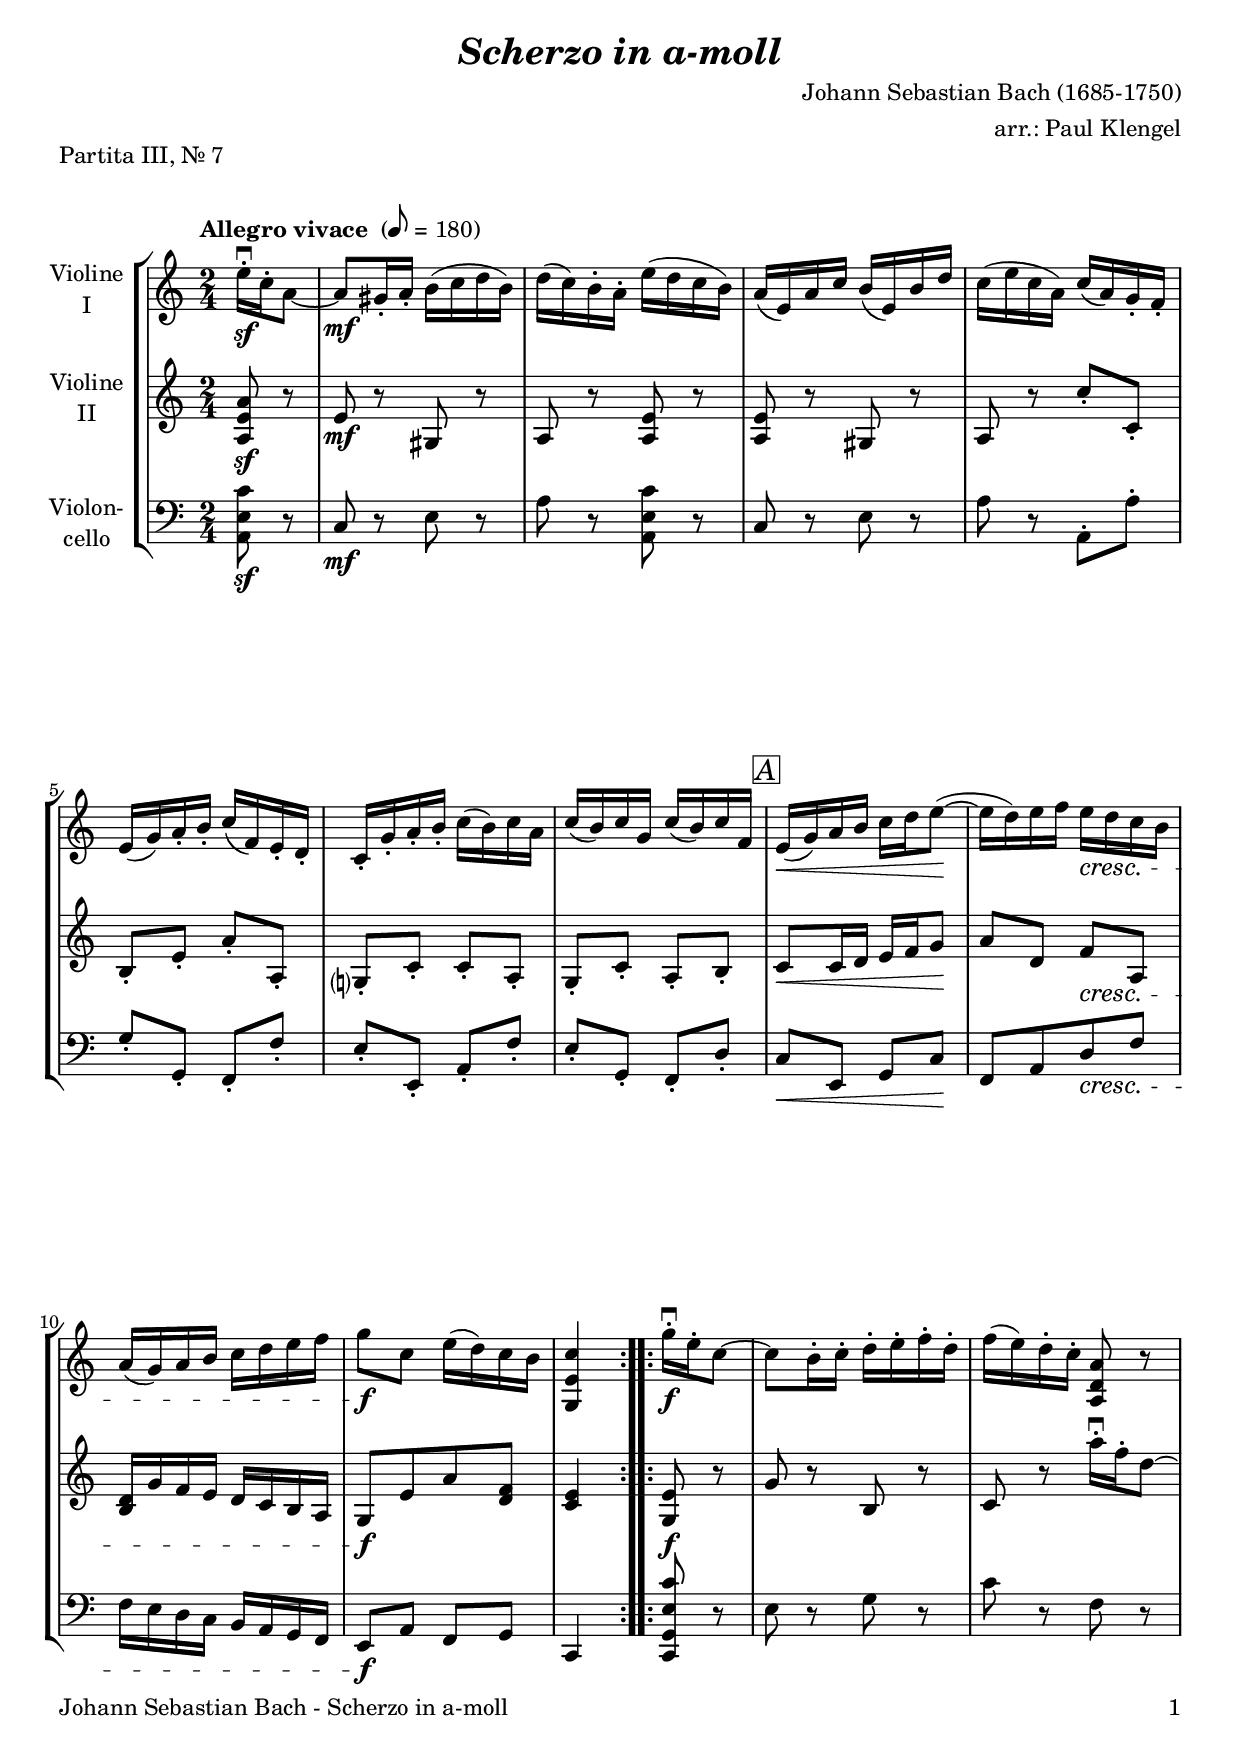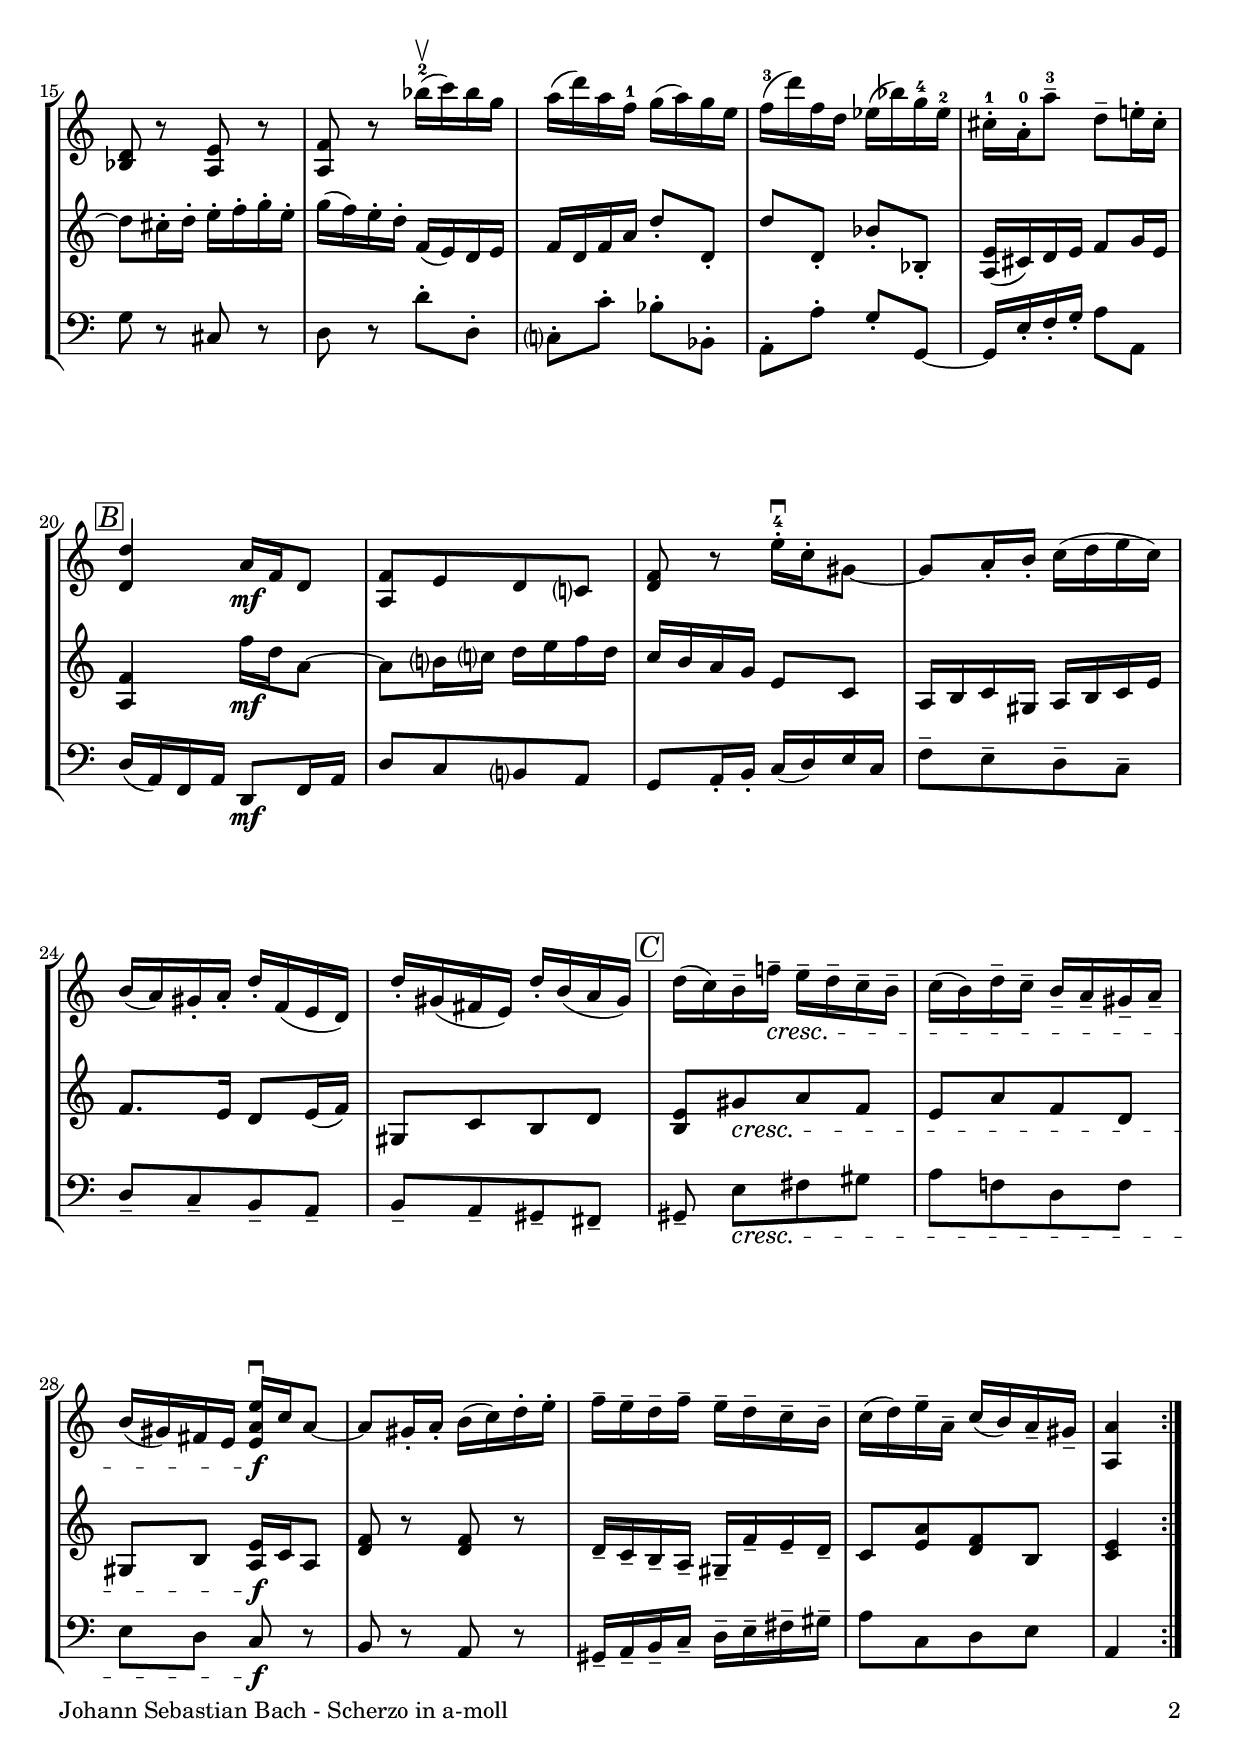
\version "2.24.4"
\include "deutsch.ly"
  
#(set-global-staff-size 20)

\header {
  title     = \markup \bold \italic "Scherzo in a-moll"
  composer  = "Johann Sebastian Bach (1685-1750)"
  arranger  = "arr.: Paul Klengel"
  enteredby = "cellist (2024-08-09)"
  piece     = "Partita III, Nr. 7"
}

voiceconsts = {
  \key a \minor
  \time 2/4
  \clef "treble"
%  \numericTimeSignature
  \compressEmptyMeasures
% Set default beaming for all staves
%  \set Timing.beamExceptions = #'()
%  \set Timing.baseMoment     = #(ly:make-moment 1 4)
%  \set Timing.beatStructure  = #'(1 1 1)
  \tempo "Allegro vivace " 8=180
}

mivl = "violin"
miva = "viola"
mipz = "pizzicato strings"
mivc = "cello"

boxa = \mark \markup \box \italic "A"
boxb = \mark \markup \box \italic "B"
boxc = \mark \markup \box \italic "C"

va = \relative c'' {
  \voiceconsts

  \repeat volta 2 {
    \partial 4 e16-.\downbow\sf c-. a8~
    a\mf gis16-. a-. h( c d h)
    d( c) h-. a-. e'( d c h)
    a( e) a c h( e,) h' d
    c( e c a) c( a) g-. f-.

    e( g) a-. h-. c( f,) e-. d-.
    c-. g'-. a-. h-. c( h) c a
    c( h) c g c( h) c f, \boxa
    e(\< g) a h c d e8(~\!
    e16 d) e f e\cresc d c h

    a( g) a h c d e f
    g8\f c, e16( d) c h
    <g, e' c'>4
  }

  \repeat volta 2 {
    g''16-.\downbow\f e-. c8~
    c h16-. c-. d-. e-. f-. d-.
    f( e) d-. c-. <a, d a'>8 r
    <b d> r <a e'> r

    <a f'> r b''16(-2\upbow c) b g
    a( d) a f-1 g( a) g e
    f(-3 d') f, d es( b') g-4 es-2
    cis-.-1 a-.-0 a'8---3 d,-- e!16-. cis-. \boxb
    <d, d'>4 a'16\mf f d8
    <a f'>8[ e' d c?]

    <d f> r e'16-.-4\downbow c-. gis8~
    gis a16-. h-. c( d e c)
    h( a) gis-. a-. d-. f,( e d)
    d'-. gis,( fis e) d'-. h( a gis) \boxc
    d'( c) h-- f'!--\cresc e-- d-- c-- h--

    c( h) d-- c-- h-- a-- gis-- a--
    h( gis) fis e <e a e'>\downbow\f c' a8~
    a gis16-. a-. h( c) d-. e-.
    f-- e-- d-- f-- e-- d-- c-- h--
    c( d) e-- a,-- c( h) a-- gis--
    \partial 4 <a, a'>4
  }
}

vb = \relative c' {
  \voiceconsts

  \repeat volta 2 {
    \partial 4 <a e' a>8\sf r
    e'\mf r gis, r
    a r <a e'> r
    <a e'> r gis r
    a r c'-. c,-.
    h-. e-. a-. a,-.
    g?-. c-. c-. a-.

    g-. c-. a-. h-. \boxa
    c\< c16 d e f g8\!
    a d, f\cresc a,
    <h d>16 g' f e d c h a
    g8[\f e' a <d, f>]
    <c e>4
  }

  \repeat volta 2 {
    <g e'>8\f r
    g' r h, r
    c r a''16-.\downbow f-. d8~
    d cis16-. d-. e-. f-. g-. e-.
    g( f) e-. d-. f,( e) d e

    f d f a d8-. d,-.
    d' d,-. b'-. b,-.
    <a e'>16( cis) d e f8 g16 e \boxb
    <a, f'>4 f''16\mf d a8~
    a h?16 c? d e f d

    c h a g e8 c
    a16 h c gis a h c e
    f8. e16 d8 e16( f)
    gis,8[ c h d] \boxc
    <h e>[ gis'\cresc a f]
    
    e[ a f d]
    gis, h <a e'>16\f c a8
    <d f> r <d f> r
    d16-- c-- h-- a-- gis-- f'-- e-- d--
    c8[ <e a> <d f> h]
    \partial 4 <c e>4
  }
}

vc = \relative c {
  \voiceconsts
  \clef "bass"
  
  \repeat volta 2 {
    \partial 4 <a e' c'>8\sf r
    c\mf r e r
    a r <a, e' c'> r
    c r e r
    a r a,-. a'-.
    g-. g,-. f-. f'-.

    e-. e,-. a-. f'-.
    e-. g,-. f-. d'-. \boxa
    c\< e, g c\!
    f,[ a d\cresc f]
    f16 e d c h a g f

    e8\f a f g]
    c,4
  }

  \repeat volta 2 {
    <c g' e' c'>8 r
    e' r g r
    c r f, r
    g r cis, r
    d r d'-. d,-.

    c?-. c'-. b-. b,-.
    a-. a'-. g-. g,~
    g16 e'-. f-. g-. a8 a, \boxb
    d16( a) f a d,8\mf f16 a
    d8[ c h? a]

    g a16-. h-. c( d) e c
    f8[-- e-- d-- c]--
    d[-- c-- h-- a]--
    h[-- a-- gis-- fis]-- \boxc
    gis-- e'[\cresc fis gis]

    a[ f! d f]
    e d c\f r
    h r a r
    gis16-- a-- h-- c-- d-- e-- fis-- gis--
    a8[ c, d e]
    \partial 4 a,4
  }
}


music = \new StaffGroup <<
      \new Staff {
	\set Staff.midiInstrument = \mivl
	\set Staff.instrumentName = \markup \center-column { "Violine" "I" }
	\transpose a a { \va }
      }

      \new Staff {
	\set Staff.midiInstrument = \mivl
	\set Staff.instrumentName = \markup \center-column { "Violine" "II" }
	\transpose a a { \vb }
      }

      \new Staff {
	\set Staff.midiInstrument = \mivc
	\set Staff.instrumentName = \markup \center-column { "Violon-" "cello" }
	\transpose a a { \vc }
      }
>>

\book {
  \paper {
    print-page-number = ##t
    print-first-page-number = ##t
    ragged-last-bottom = ##f
    oddHeaderMarkup = \markup \null
    evenHeaderMarkup = \markup \null
    oddFooterMarkup = \markup {
      \fill-line {
        \if \should-print-page-number
        "Johann Sebastian Bach - Scherzo in a-moll" \fromproperty #'page:page-number-string
      }
    }
    evenFooterMarkup = \oddFooterMarkup
  } \score {
    \music
    \layout {}
  }

  \score {
    \unfoldRepeats \music

    \midi {
      \context {
        \Score
      }
    }
  }
}
